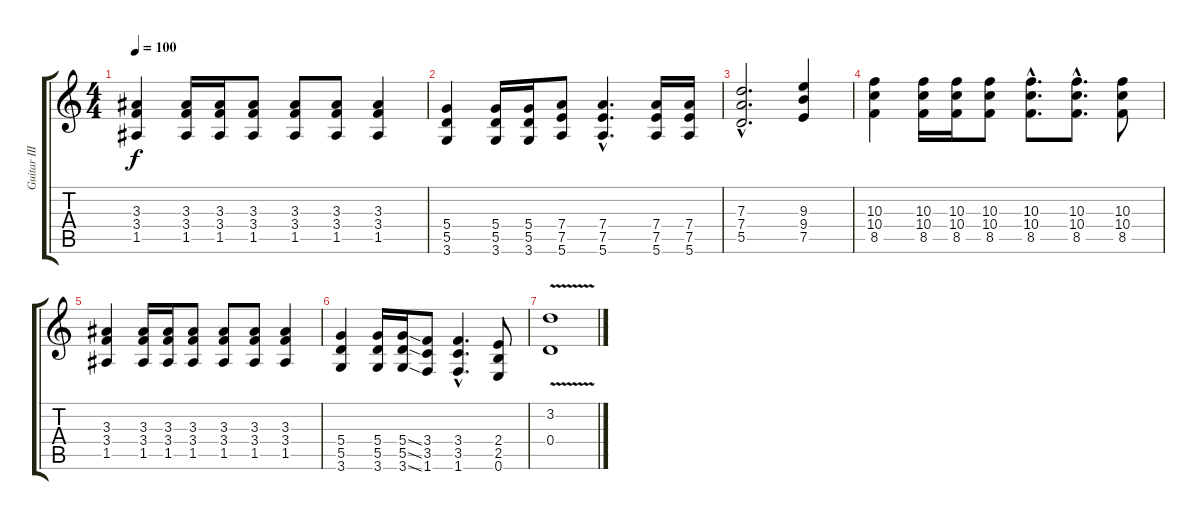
\track ("Guitar III - Rhythm" "Guitar III") {instrument overdrivenguitar}
\staff {score tabs}
\tuning (E4 B3 G3 D3 A2 E2) {hide}
\ts (4 4)
\tempo 100
\clef g2
\ks c
(3.3 3.4 1.5).4{dy f} (3.3 3.4 1.5).16 (3.3 3.4 1.5).16 (3.3 3.4 1.5).8 (3.3 3.4 1.5).8 (3.3 3.4 1.5).8 (3.3 3.4 1.5).4 |
(5.4 5.5 3.6).4 (5.4 5.5 3.6).16 (5.4 5.5 3.6).16 (7.4 7.5 5.6).8 (7.4{hac} 7.5{hac} 5.6{hac}).4{d} (7.4 7.5 5.6).16 (7.4 7.5 5.6).16 |
(7.3{hac} 7.4{hac} 5.5{hac}).2{d} (9.3 9.4 7.5).4 |
(10.3 10.4 8.5).4 (10.3 10.4 8.5).16 (10.3 10.4 8.5).16 (10.3 10.4 8.5).8 (10.3{hac} 10.4{hac} 8.5{hac}).8{d} (10.3{hac} 10.4{hac} 8.5{hac}).8{d} (10.3 10.4 8.5).8 |
(3.3 3.4 1.5).4 (3.3 3.4 1.5).16 (3.3 3.4 1.5).16 (3.3 3.4 1.5).8 (3.3 3.4 1.5).8 (3.3 3.4 1.5).8 (3.3 3.4 1.5).4 |
(5.4 5.5 3.6).4 (5.4 5.5 3.6).16 (5.4{ss} 5.5{ss} 3.6{ss}).16 (3.4 3.5 1.6).8 (3.4{hac} 3.5{hac} 1.6{hac}).4{d} (2.4 2.5 0.6).8 |
(3.2{v} 0.4{v}).1
